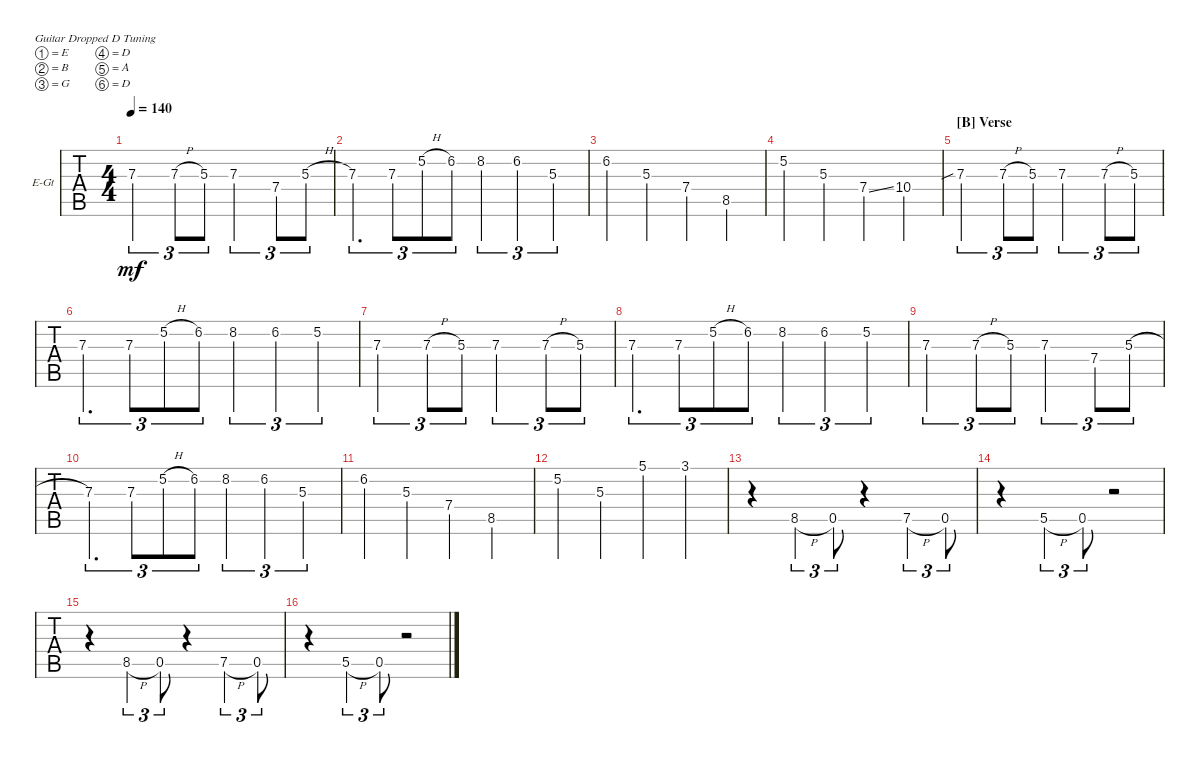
\defaultSystemsLayout 4
\bracketExtendMode groupsimilarinstruments
\multiBarRest
\firstSystemTrackNameOrientation horizontal
\otherSystemsTrackNameOrientation horizontal
\track ("David" "E-Gt") {instrument distortionguitar}
\staff {tabs}
\tuning (E4 B3 G3 D3 A2 D2)
\ts (4 4)
\tempo 140
\clef g2
\ks c
7.3.2{tu (3 2) dy mf} 7.3{h}.8{tu (3 2)} 5.3.8{tu (3 2)} 7.3.2{tu (3 2)} 7.4.8{tu (3 2)} 5.3{h}.8{tu (3 2)} |
7.3.4{d tu (3 2)} 7.3.8{tu (3 2)} 5.2{h}.8{tu (3 2)} 6.2.8{tu (3 2)} 8.2.4{tu (3 2)} 6.2.4{tu (3 2)} 5.3.4{tu (3 2)} |
6.2.4 5.3.4 7.4.4 8.5.4 |
5.2.4 5.3.4 7.4{ss}.4 10.4.4 |
\section ("B" "Verse")
7.3{sib}.2{tu (3 2)} 7.3{h}.8{tu (3 2)} 5.3.8{tu (3 2)} 7.3.2{tu (3 2)} 7.3{h}.8{tu (3 2)} 5.3.8{tu (3 2)} |
7.3.4{d tu (3 2)} 7.3.8{tu (3 2)} 5.2{h}.8{tu (3 2)} 6.2.8{tu (3 2)} 8.2.4{tu (3 2)} 6.2.4{tu (3 2)} 5.2.4{tu (3 2)} |
7.3.2{tu (3 2)} 7.3{h}.8{tu (3 2)} 5.3.8{tu (3 2)} 7.3.2{tu (3 2)} 7.3{h}.8{tu (3 2)} 5.3.8{tu (3 2)} |
7.3.4{d tu (3 2)} 7.3.8{tu (3 2)} 5.2{h}.8{tu (3 2)} 6.2.8{tu (3 2)} 8.2.4{tu (3 2)} 6.2.4{tu (3 2)} 5.2.4{tu (3 2)} |
7.3.2{tu (3 2)} 7.3{h}.8{tu (3 2)} 5.3.8{tu (3 2)} 7.3.2{tu (3 2)} 7.4.8{tu (3 2)} 5.3{h}.8{tu (3 2)} |
7.3.4{d tu (3 2)} 7.3.8{tu (3 2)} 5.2{h}.8{tu (3 2)} 6.2.8{tu (3 2)} 8.2.4{tu (3 2)} 6.2.4{tu (3 2)} 5.3.4{tu (3 2)} |
6.2.4 5.3.4 7.4.4 8.5.4 |
5.2.4 5.3.4 5.1.4 3.1.4 |
r.4 8.5{h}.4{tu (3 2)} 0.5.8{tu (3 2)} r.4 7.5{h}.4{tu (3 2)} 0.5.8{tu (3 2)} |
r.4 5.5{h}.4{tu (3 2)} 0.5.8{tu (3 2)} r.2 |
r.4 8.5{h}.4{tu (3 2)} 0.5.8{tu (3 2)} r.4 7.5{h}.4{tu (3 2)} 0.5.8{tu (3 2)} |
r.4 5.5{h}.4{tu (3 2)} 0.5.8{tu (3 2)} r.2
